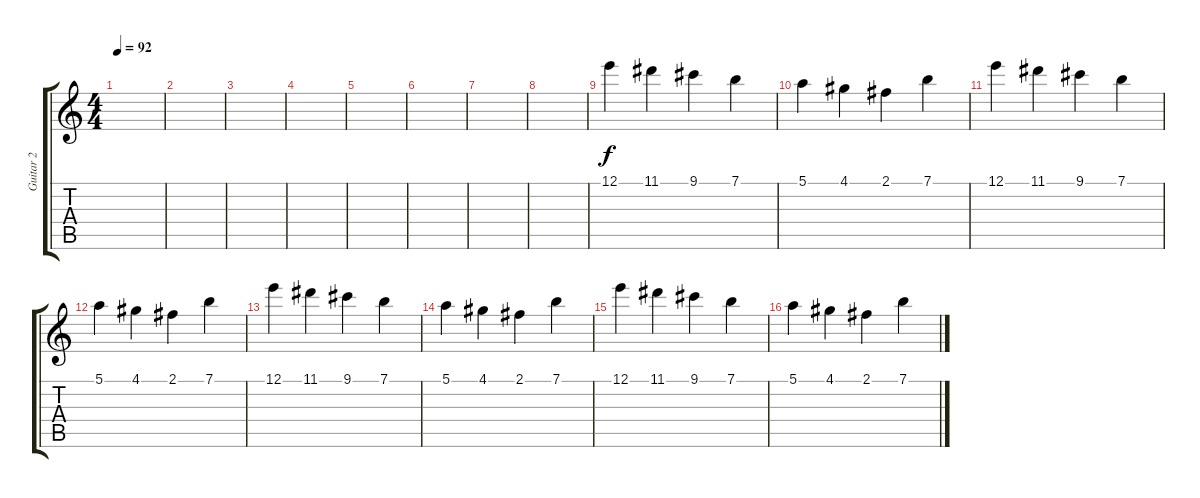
\track ("Guitar 2" "Guitar 2") {instrument distortionguitar}
\staff {score tabs}
\tuning (E4 B3 G3 D3 A2 E2) {hide}
\ts (4 4)
\tempo 92
\clef g2
\ks c
|
|
|
|
|
|
|
|
12.1.4 11.1.4 9.1.4 7.1.4 |
5.1.4 4.1.4 2.1.4 7.1.4 |
12.1.4 11.1.4 9.1.4 7.1.4 |
5.1.4 4.1.4 2.1.4 7.1.4 |
12.1.4 11.1.4 9.1.4 7.1.4 |
5.1.4 4.1.4 2.1.4 7.1.4 |
12.1.4 11.1.4 9.1.4 7.1.4 |
5.1.4 4.1.4 2.1.4 7.1.4
